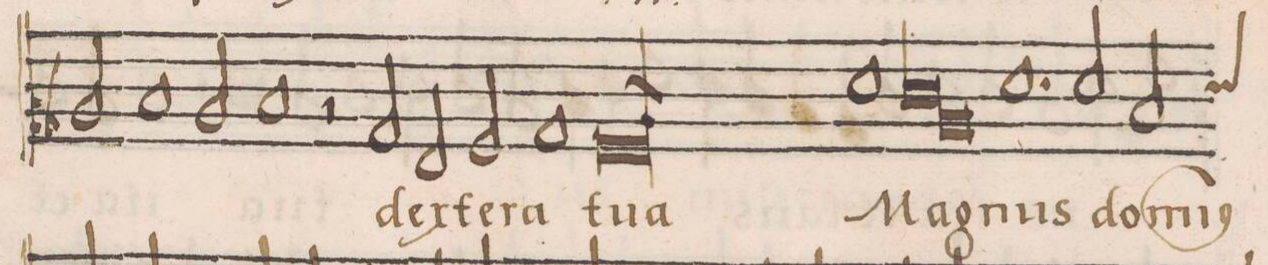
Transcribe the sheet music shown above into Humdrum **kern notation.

**kern	**text
*I"CANTVS	*
*clefC2	*
*k[]	*
*met(C)	*
*M2/1	*
2c/	.
1d/	.
2c/	.
=54-	=54-
1d/	-a
*	*Xij
2r	.
2B-X/	dex-
=55-	=55-
2G/	-te-
2A/	-ra
1B-X/	tu-
=56-	=56-
0A/l	-a
=57-	=57-
1f\	Ma-
*lig	*
1e\	-gnus
=58-	=58-
1c/	.
*Xlig	*
1.f\	do-
=59-	=59-
2f/	-mi-
*custos:f	*
2d/	-(nus)
*-	*-
